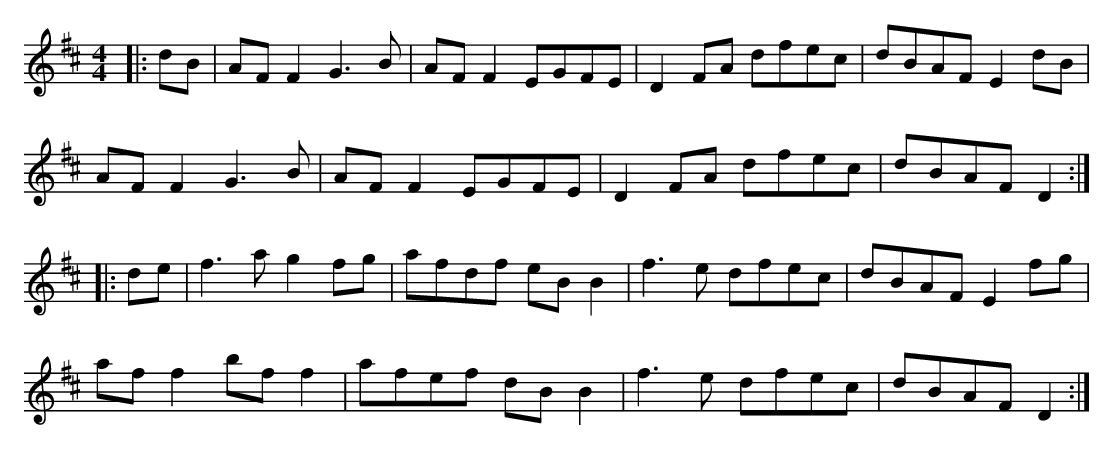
X:1
M:4/4
K:D
|:dB|AF F2 G3B|AF F2 EGFE|D2 FA dfec|dBAF E2 dB|
AF F2 G3B|AF F2 EGFE|D2 FA dfec|dBAF D2:|
|:de|f3a g2 fg|afdf eB B2|f3e dfec|dBAF E2 fg|
af f2 bf f2|afef dB B2|f3e dfec|dBAF D2:|
